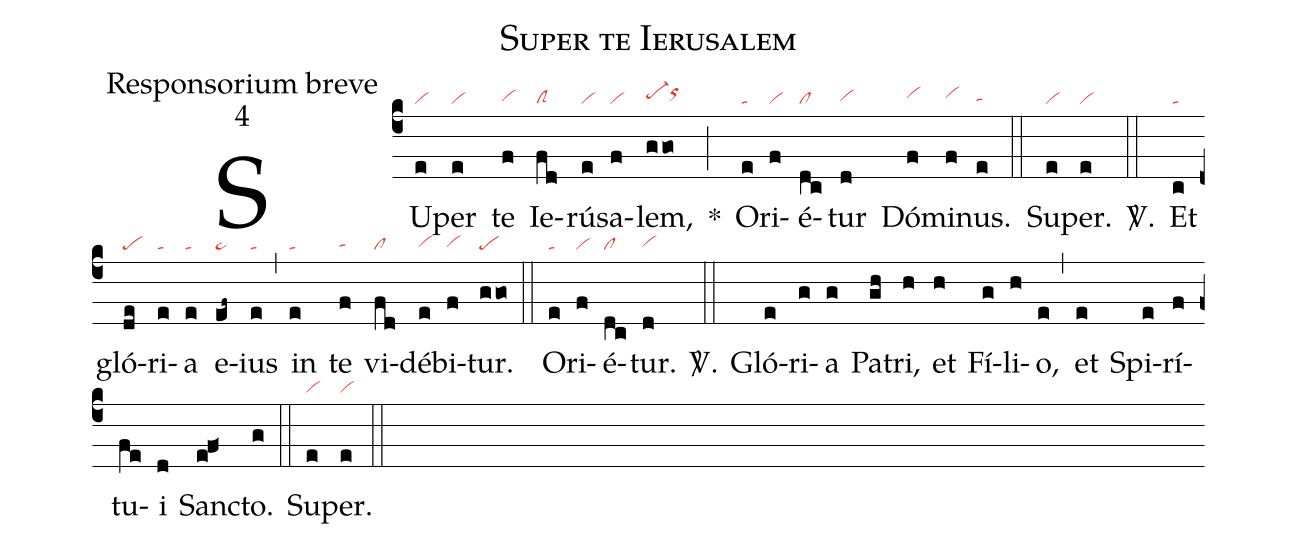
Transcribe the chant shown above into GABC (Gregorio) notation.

name: Super te Ierusalem;
office-part: Responsorium breve;
mode: 4;
nabc-lines: 1;
%%
(c4)
SU(e|vi)per(e|vi) te(f|vihg) Ie(fd|clS)rú(e|vi)sa(f|vi)lem,(ggo|pe-hhorhi) *(;)
O(e|ta)ri(f|vi)é(dc|cl)tur(d|vihg) Dó(f|vihh)mi(f|vihh)nus.(e|tahg) (::)
Su(e|vi)per.(e|vi) <sp>V/</sp>.(::)
Et(c|ta) gló(de|pe)ri(e|ta)a(e|ta) e(ef~|ta>)ius(e|ta) (,)
in(e|ta) te(f|tahg) vi(fd|cl)dé(e|vihg)bi(f|vihg)tur.(ggo|pe) (::)
O(e|ta)ri(f|vi)é(dc|cl)tur.(d|vihg) <sp>V/</sp>.(::)
Gló(e)ri(g)a(g) Pa(gh)tri,(h) et(h) Fí(g)li(h)o,(e) (,)
et(e) Spi(e)rí(f)tu(fe)i(d) Sanc(e!f<)to.(g) (::)
Su(e|vi)per.(e|vi) (::)
